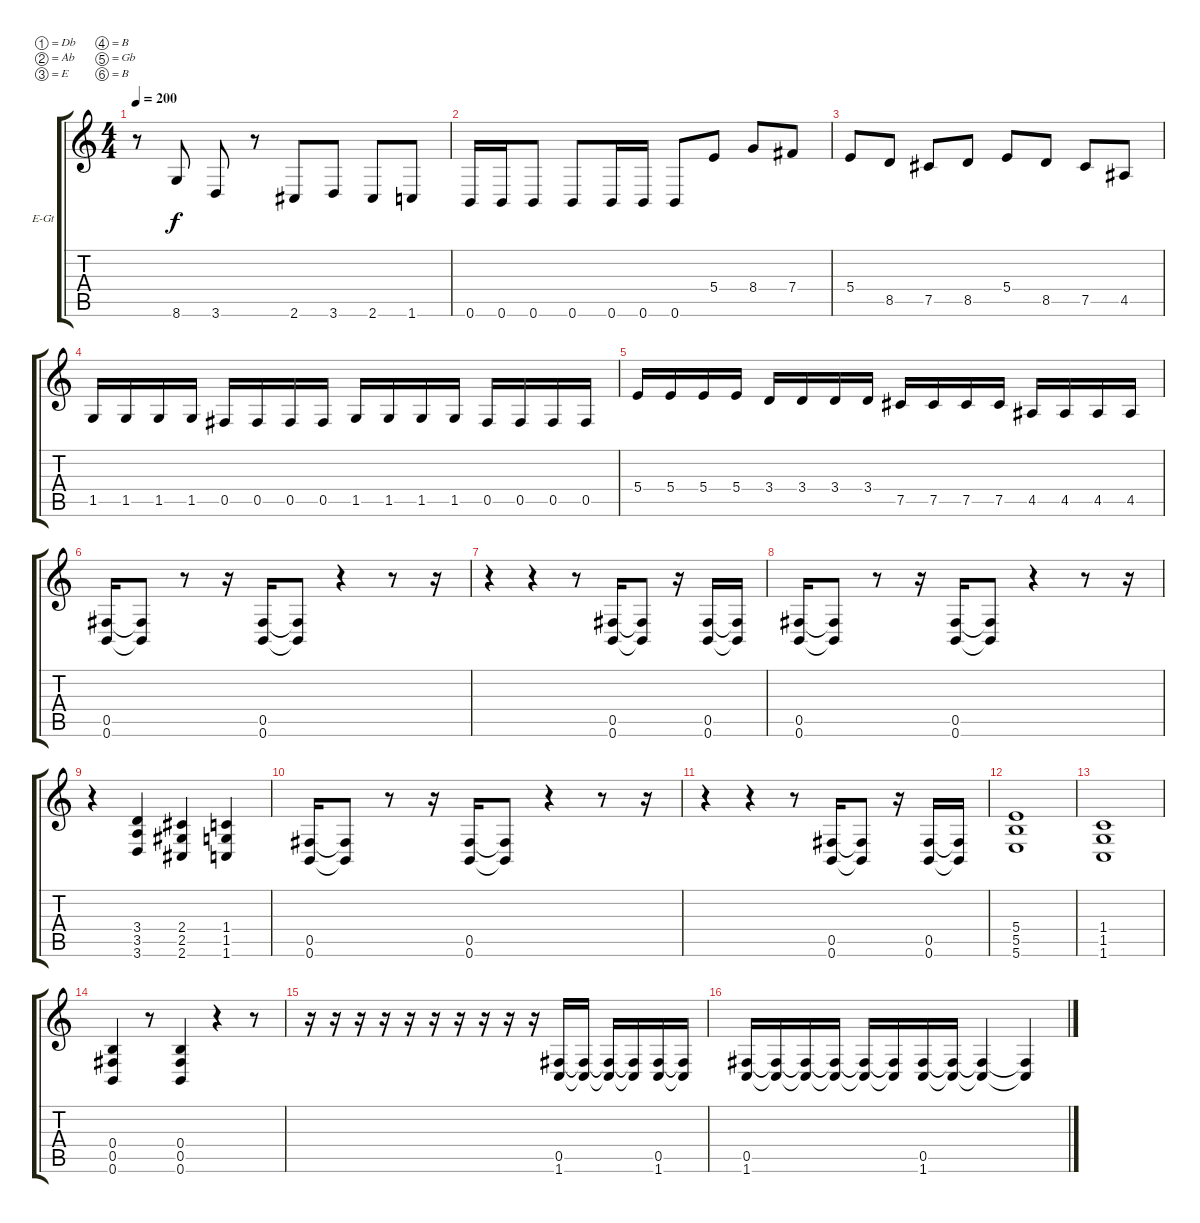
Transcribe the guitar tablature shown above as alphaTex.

\defaultSystemsLayout 4
\bracketExtendMode groupsimilarinstruments
\firstSystemTrackNameOrientation horizontal
\otherSystemsTrackNameOrientation horizontal
\track ("Electric Guitar" "E-Gt") {instrument distortionguitar}
\staff {score tabs}
\tuning (Db4 Ab3 E3 B2 Gb2 B1)
\ts (4 4)
\tempo 200
\clef g2
\ks c
r.8{dy f} 8.6.8 3.6.8 r.8 2.6.8 3.6.8 2.6.8 1.6.8 |
0.6.16 0.6.16 0.6.8 0.6.8 0.6.16 0.6.16 0.6.8 5.4.8 8.4.8 7.4.8 |
5.4.8 8.5.8 7.5.8 8.5.8 5.4.8 8.5.8 7.5.8 4.5.8 |
1.5.16 1.5.16 1.5.16 1.5.16 0.5.16 0.5.16 0.5.16 0.5.16 1.5.16 1.5.16 1.5.16 1.5.16 0.5.16 0.5.16 0.5.16 0.5.16 |
5.4.16 5.4.16 5.4.16 5.4.16 3.4.16 3.4.16 3.4.16 3.4.16 7.5.16 7.5.16 7.5.16 7.5.16 4.5.16 4.5.16 4.5.16 4.5.16 |
(0.6 0.5).16 (0.6{t} 0.5{t}).8 r.8 r.16 (0.5 0.6).16 (0.5{t} 0.6{t}).8 r.4 r.8 r.16 |
r.4 r.4 r.8 (0.5 0.6).16 (0.5{t} 0.6{t}).8 r.16 (0.6 0.5).16 (0.6{t} 0.5{t}).16 |
(0.6 0.5).16 (0.6{t} 0.5{t}).8 r.8 r.16 (0.5 0.6).16 (0.5{t} 0.6{t}).8 r.4 r.8 r.16 |
r.4 (3.4 3.5 3.6).4 (2.6 2.5 2.4).4 (1.4 1.5 1.6).4 |
(0.6 0.5).16 (0.6{t} 0.5{t}).8 r.8 r.16 (0.5 0.6).16 (0.5{t} 0.6{t}).8 r.4 r.8 r.16 |
r.4 r.4 r.8 (0.5 0.6).16 (0.5{t} 0.6{t}).8 r.16 (0.6 0.5).16 (0.6{t} 0.5{t}).16 |
(5.6 5.5 5.4).1 |
(1.4 1.5 1.6).1 |
(0.6 0.5 0.4).4 r.8 (0.4 0.5 0.6).4 r.4 r.8 |
r.16 r.16 r.16 r.16 r.16 r.16 r.16 r.16 r.16 r.16 (1.6 0.5).16 (1.6{t} 0.5{t}).16 (1.6{t} 0.5{t}).16 (1.6{t} 0.5{t}).16 (1.6 0.5).16 (1.6{t} 0.5{t}).16 |
(1.6 0.5).16 (1.6{t} 0.5{t}).16 (1.6{t} 0.5{t}).16 (1.6{t} 0.5{t}).16 (1.6{t} 0.5{t}).16 (1.6{t} 0.5{t}).16 (0.5 1.6).16 (0.5{t} 1.6{t}).16 (0.5{t} 1.6{t}).4 (0.5{t} 1.6{t}).4
